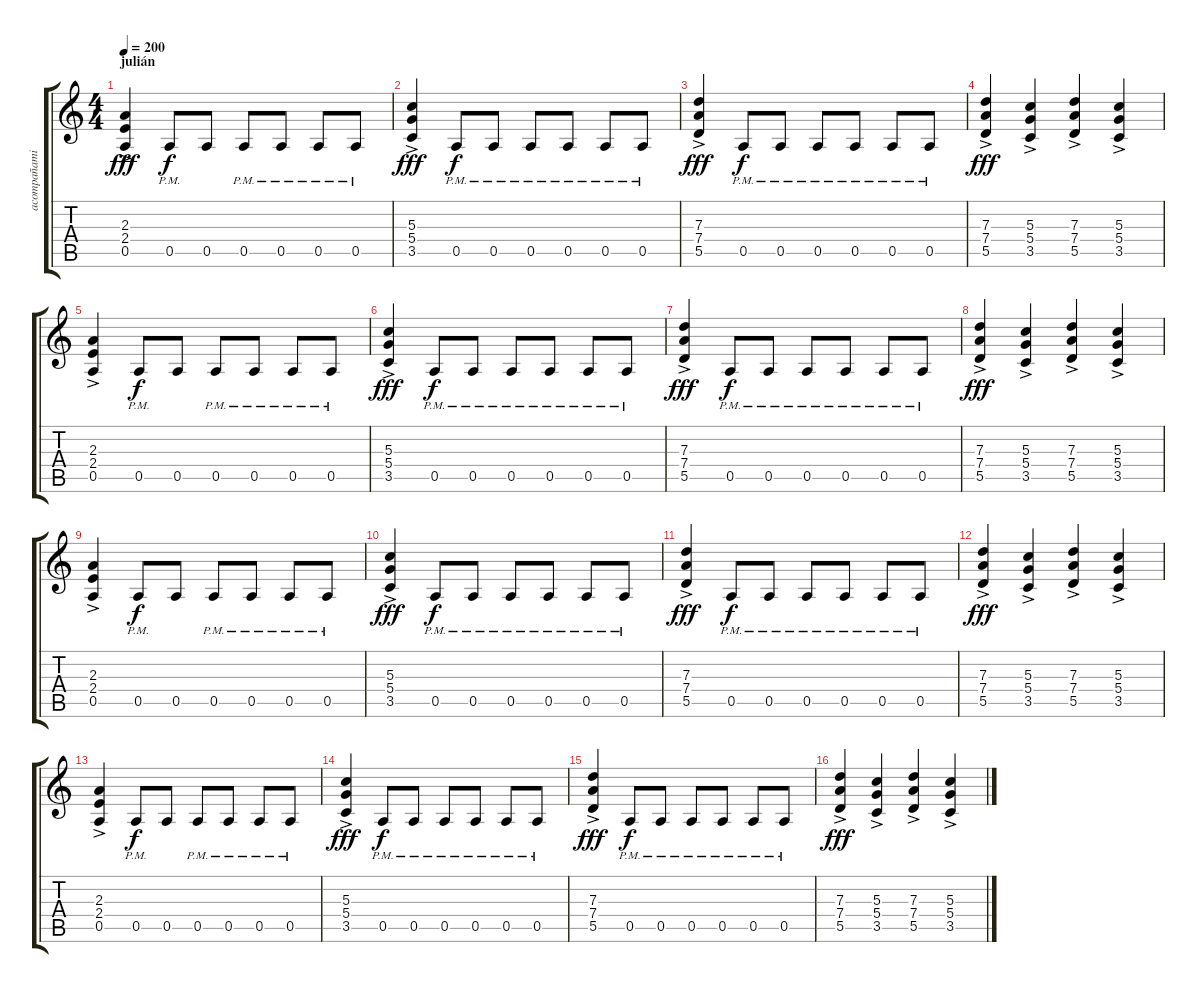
\track ("acompañamiento" "acompañami") {instrument distortionguitar}
\staff {score tabs}
\tuning (E4 B3 G3 D3 A2 E2) {hide}
\ts (4 4)
\section ("" "julián")
\tempo 200
\clef g2
\ks c
(2.3 2.4 0.5{ac}).4{dy fff instrument distortionguitar} 0.5{pm}.8{dy f} 0.5.8 0.5{pm}.8 0.5{pm}.8 0.5{pm}.8 0.5{pm}.8 |
(5.3 5.4 3.5{ac}).4{dy fff} 0.5{pm}.8{dy f} 0.5{pm}.8 0.5{pm}.8 0.5{pm}.8 0.5{pm}.8 0.5{pm}.8 |
(7.3 7.4 5.5{ac}).4{dy fff} 0.5{pm}.8{dy f} 0.5{pm}.8 0.5{pm}.8 0.5{pm}.8 0.5{pm}.8 0.5{pm}.8 |
(7.3 7.4 5.5{ac}).4{dy fff} (5.3 5.4 3.5{ac}).4 (7.3 7.4 5.5{ac}).4 (5.3 5.4 3.5{ac}).4 |
(2.3 2.4 0.5{ac}).4 0.5{pm}.8{dy f} 0.5.8 0.5{pm}.8 0.5{pm}.8 0.5{pm}.8 0.5{pm}.8 |
(5.3 5.4 3.5{ac}).4{dy fff} 0.5{pm}.8{dy f} 0.5{pm}.8 0.5{pm}.8 0.5{pm}.8 0.5{pm}.8 0.5{pm}.8 |
(7.3 7.4 5.5{ac}).4{dy fff} 0.5{pm}.8{dy f} 0.5{pm}.8 0.5{pm}.8 0.5{pm}.8 0.5{pm}.8 0.5{pm}.8 |
(7.3 7.4 5.5{ac}).4{dy fff} (5.3 5.4 3.5{ac}).4 (7.3 7.4 5.5{ac}).4 (5.3 5.4 3.5{ac}).4 |
(2.3 2.4 0.5{ac}).4 0.5{pm}.8{dy f} 0.5.8 0.5{pm}.8 0.5{pm}.8 0.5{pm}.8 0.5{pm}.8 |
(5.3 5.4 3.5{ac}).4{dy fff} 0.5{pm}.8{dy f} 0.5{pm}.8 0.5{pm}.8 0.5{pm}.8 0.5{pm}.8 0.5{pm}.8 |
(7.3 7.4 5.5{ac}).4{dy fff} 0.5{pm}.8{dy f} 0.5{pm}.8 0.5{pm}.8 0.5{pm}.8 0.5{pm}.8 0.5{pm}.8 |
(7.3 7.4 5.5{ac}).4{dy fff} (5.3 5.4 3.5{ac}).4 (7.3 7.4 5.5{ac}).4 (5.3 5.4 3.5{ac}).4 |
(2.3 2.4 0.5{ac}).4 0.5{pm}.8{dy f} 0.5.8 0.5{pm}.8 0.5{pm}.8 0.5{pm}.8 0.5{pm}.8 |
(5.3 5.4 3.5{ac}).4{dy fff} 0.5{pm}.8{dy f} 0.5{pm}.8 0.5{pm}.8 0.5{pm}.8 0.5{pm}.8 0.5{pm}.8 |
(7.3 7.4 5.5{ac}).4{dy fff} 0.5{pm}.8{dy f} 0.5{pm}.8 0.5{pm}.8 0.5{pm}.8 0.5{pm}.8 0.5{pm}.8 |
(7.3 7.4 5.5{ac}).4{dy fff} (5.3 5.4 3.5{ac}).4 (7.3 7.4 5.5{ac}).4 (5.3 5.4 3.5{ac}).4
